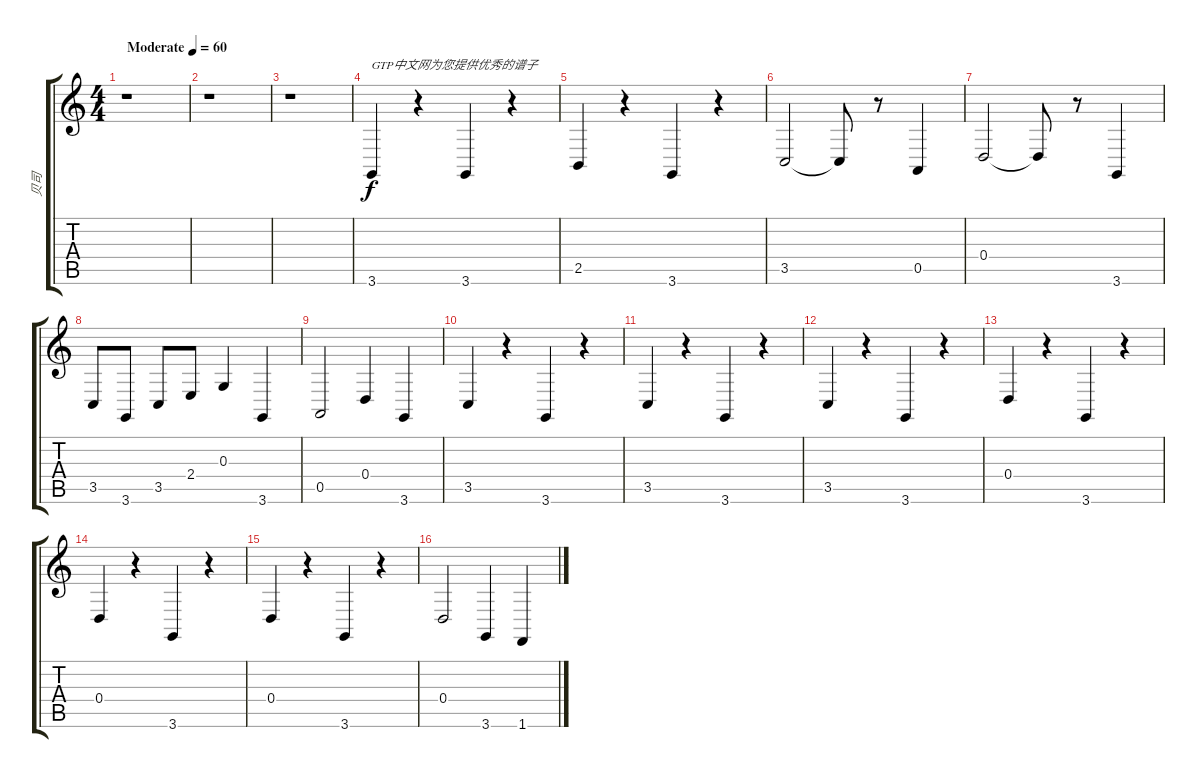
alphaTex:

\track ("贝司" "贝司") {instrument fx6goblins}
\staff {score tabs}
\tuning (E4 B3 G3 D3 A2 E2) {hide}
\ts (4 4)
\tempo (60 "Moderate")
\clef g2
\ks c
r.1{dy f instrument fx6goblins} |
r.1 |
r.1 |
3.6.4{txt "GTP中文网为您提供优秀的谱子" instrument harpsichord} r.4 3.6.4 r.4 |
2.5.4 r.4 3.6.4 r.4 |
3.5.2 3.5{t}.8 r.8 0.5.4 |
0.4.2 0.4{t}.8 r.8 3.6.4 |
3.5.8 3.6.8 3.5.8 2.4.8 0.3.4 3.6.4 |
0.5.2 0.4.4 3.6.4 |
3.5.4 r.4 3.6.4 r.4 |
3.5.4 r.4 3.6.4 r.4 |
3.5.4 r.4 3.6.4 r.4 |
0.4.4 r.4 3.6.4 r.4 |
0.4.4 r.4 3.6.4 r.4 |
0.4.4 r.4 3.6.4 r.4 |
0.4.2 3.6.4 1.6.4
